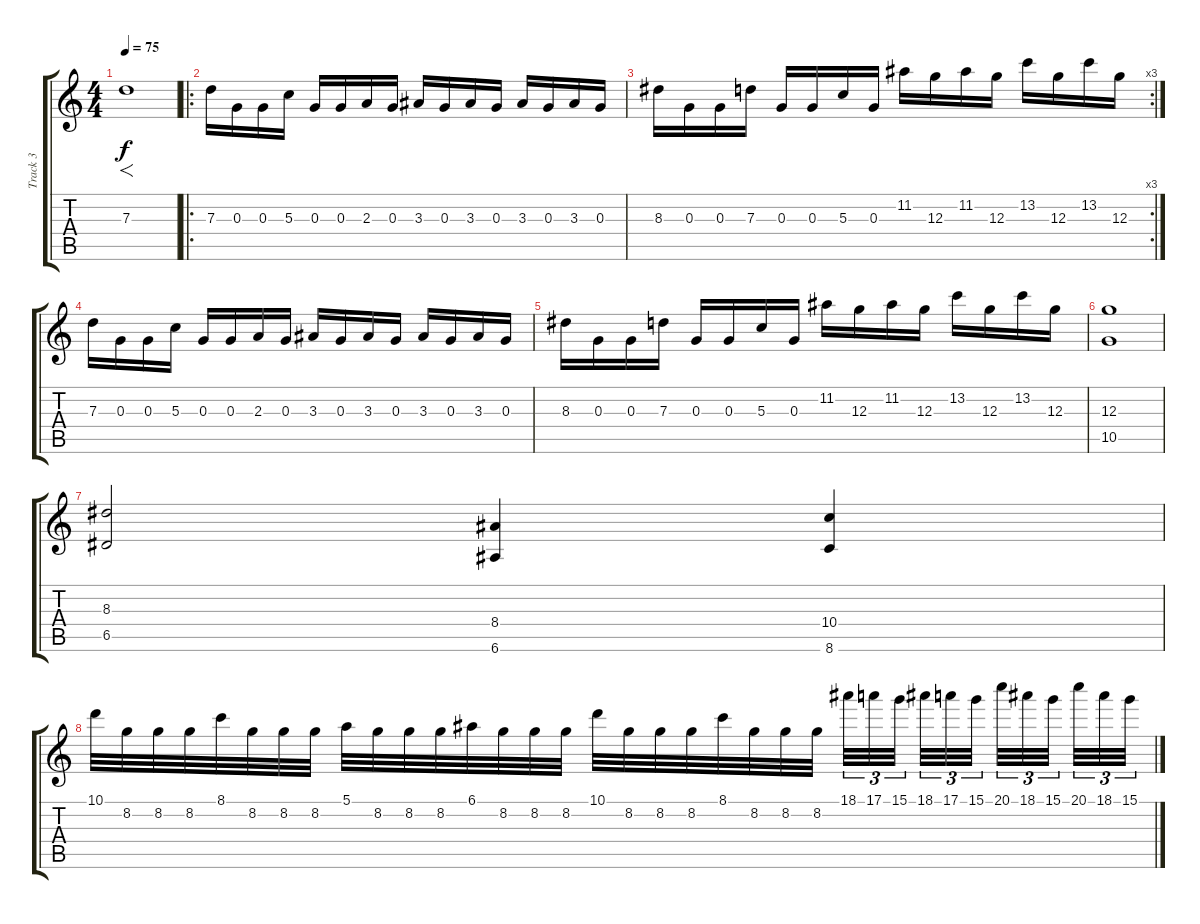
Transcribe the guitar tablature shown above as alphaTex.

\track ("Track 3" "Track 3") {instrument overdrivenguitar}
\staff {score tabs}
\tuning (E4 B3 G3 D3 A2 E2) {hide}
\ts (4 4)
\tempo 75
\clef g2
\ks c
7.3.1{f dy f} |
\ro
7.3.16 0.3.16 0.3.16 5.3.16 0.3.16 0.3.16 2.3.16 0.3.16 3.3.16 0.3.16 3.3.16 0.3.16 3.3.16 0.3.16 3.3.16 0.3.16 |
\rc 3
8.3.16 0.3.16 0.3.16 7.3.16 0.3.16 0.3.16 5.3.16 0.3.16 11.2.16 12.3.16 11.2.16 12.3.16 13.2.16 12.3.16 13.2.16 12.3.16 |
7.3.16 0.3.16 0.3.16 5.3.16 0.3.16 0.3.16 2.3.16 0.3.16 3.3.16 0.3.16 3.3.16 0.3.16 3.3.16 0.3.16 3.3.16 0.3.16 |
8.3.16 0.3.16 0.3.16 7.3.16 0.3.16 0.3.16 5.3.16 0.3.16 11.2.16 12.3.16 11.2.16 12.3.16 13.2.16 12.3.16 13.2.16 12.3.16 |
(12.3 10.5).1 |
(8.3 6.5).2 (8.4 6.6).4 (10.4 8.6).4 |
10.1.32 8.2.32 8.2.32 8.2.32 8.1.32 8.2.32 8.2.32 8.2.32 5.1.32 8.2.32 8.2.32 8.2.32 6.1.32 8.2.32 8.2.32 8.2.32 10.1.32 8.2.32 8.2.32 8.2.32 8.1.32 8.2.32 8.2.32 8.2.32 18.1.32{tu (3 2)} 17.1.32{tu (3 2)} 15.1.32{tu (3 2)} 18.1.32{tu (3 2)} 17.1.32{tu (3 2)} 15.1.32{tu (3 2)} 20.1.32{tu (3 2)} 18.1.32{tu (3 2)} 15.1.32{tu (3 2)} 20.1.32{tu (3 2)} 18.1.32{tu (3 2)} 15.1.32{tu (3 2)}
